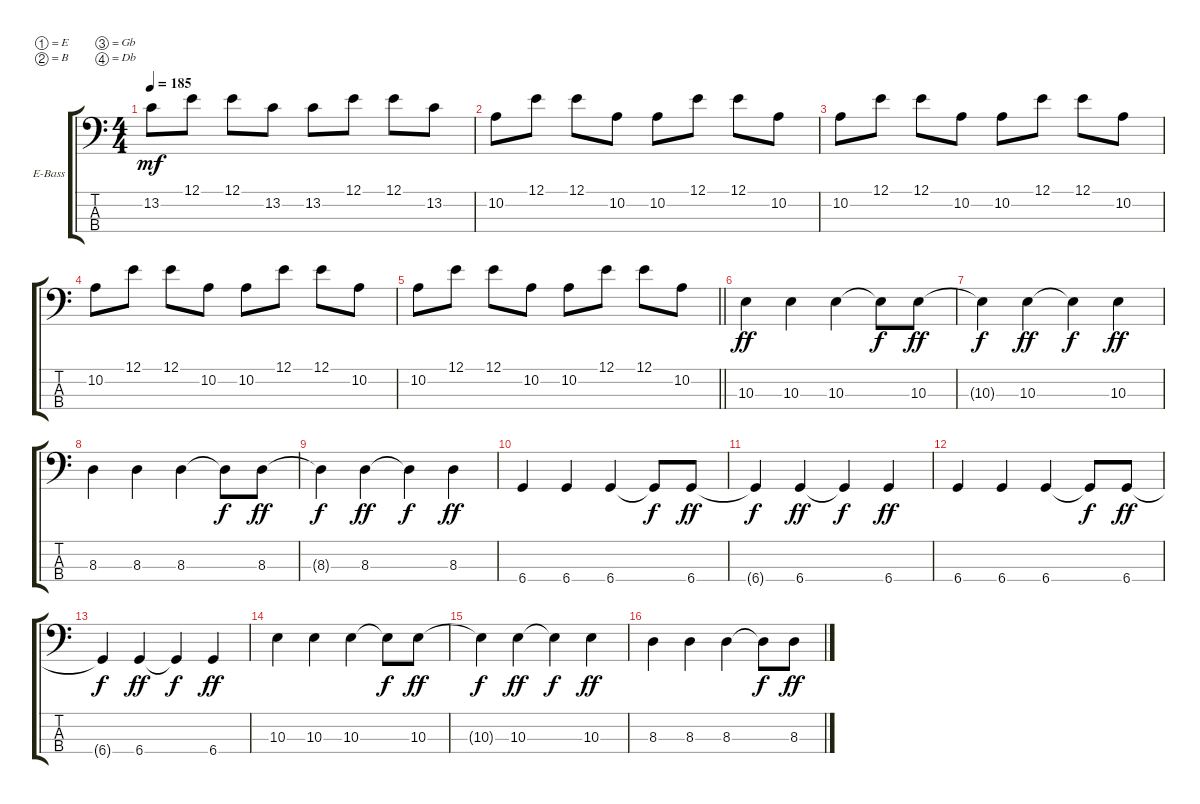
\bracketExtendMode groupsimilarinstruments
\firstSystemTrackNameOrientation horizontal
\otherSystemsTrackNameOrientation horizontal
\track ("Bass" "E-Bass") {instrument electricbassfinger}
\staff {score tabs}
\tuning (E2 B1 Gb1 Db1)
\ts (4 4)
\tempo 185
\clef f4
\ks c
13.2.8{dy mf} 12.1.8 12.1.8 13.2.8 13.2.8 12.1.8 12.1.8 13.2.8 |
10.2.8 12.1.8 12.1.8 10.2.8 10.2.8 12.1.8 12.1.8 10.2.8 |
10.2.8 12.1.8 12.1.8 10.2.8 10.2.8 12.1.8 12.1.8 10.2.8 |
10.2.8 12.1.8 12.1.8 10.2.8 10.2.8 12.1.8 12.1.8 10.2.8 |
\barLineRight lightlight
10.2.8 12.1.8 12.1.8 10.2.8 10.2.8 12.1.8 12.1.8 10.2.8 |
\section ("" "")
10.3.4{dy ff} 10.3.4 10.3.4 10.3{t}.8{dy f} 10.3.8{dy ff} |
10.3{t}.4{dy f} 10.3.4{dy ff} 10.3{t}.4{dy f} 10.3.4{dy ff} |
8.3.4 8.3.4 8.3.4 8.3{t}.8{dy f} 8.3.8{dy ff} |
8.3{t}.4{dy f} 8.3.4{dy ff} 8.3{t}.4{dy f} 8.3.4{dy ff} |
6.4.4 6.4.4 6.4.4 6.4{t}.8{dy f} 6.4.8{dy ff} |
6.4{t}.4{dy f} 6.4.4{dy ff} 6.4{t}.4{dy f} 6.4.4{dy ff} |
6.4.4 6.4.4 6.4.4 6.4{t}.8{dy f} 6.4.8{dy ff} |
6.4{t}.4{dy f} 6.4.4{dy ff} 6.4{t}.4{dy f} 6.4.4{dy ff} |
10.3.4 10.3.4 10.3.4 10.3{t}.8{dy f} 10.3.8{dy ff} |
10.3{t}.4{dy f} 10.3.4{dy ff} 10.3{t}.4{dy f} 10.3.4{dy ff} |
8.3.4 8.3.4 8.3.4 8.3{t}.8{dy f} 8.3.8{dy ff}
